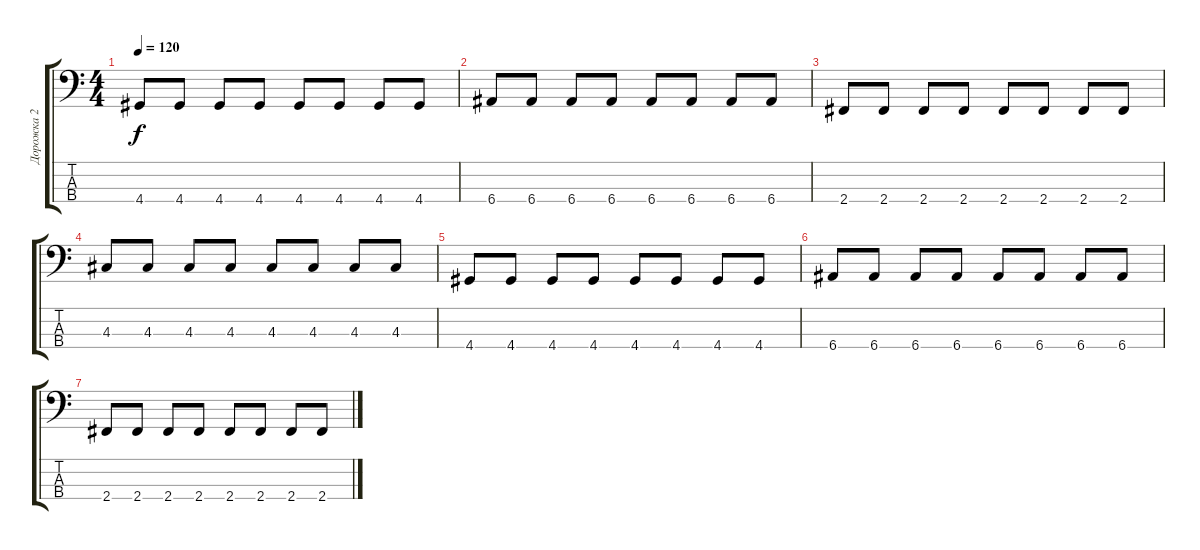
\track ("Дорожка 2" "Дорожка 2") {instrument electricbasspick}
\staff {score tabs}
\tuning (G2 D2 A1 E1) {hide}
\ts (4 4)
\tempo 120
\clef f4
\ks c
4.4.8{dy f} 4.4.8 4.4.8 4.4.8 4.4.8 4.4.8 4.4.8 4.4.8 |
6.4.8 6.4.8 6.4.8 6.4.8 6.4.8 6.4.8 6.4.8 6.4.8 |
2.4.8 2.4.8 2.4.8 2.4.8 2.4.8 2.4.8 2.4.8 2.4.8 |
4.3.8 4.3.8 4.3.8 4.3.8 4.3.8 4.3.8 4.3.8 4.3.8 |
4.4.8 4.4.8 4.4.8 4.4.8 4.4.8 4.4.8 4.4.8 4.4.8 |
6.4.8 6.4.8 6.4.8 6.4.8 6.4.8 6.4.8 6.4.8 6.4.8 |
2.4.8 2.4.8 2.4.8 2.4.8 2.4.8 2.4.8 2.4.8 2.4.8
